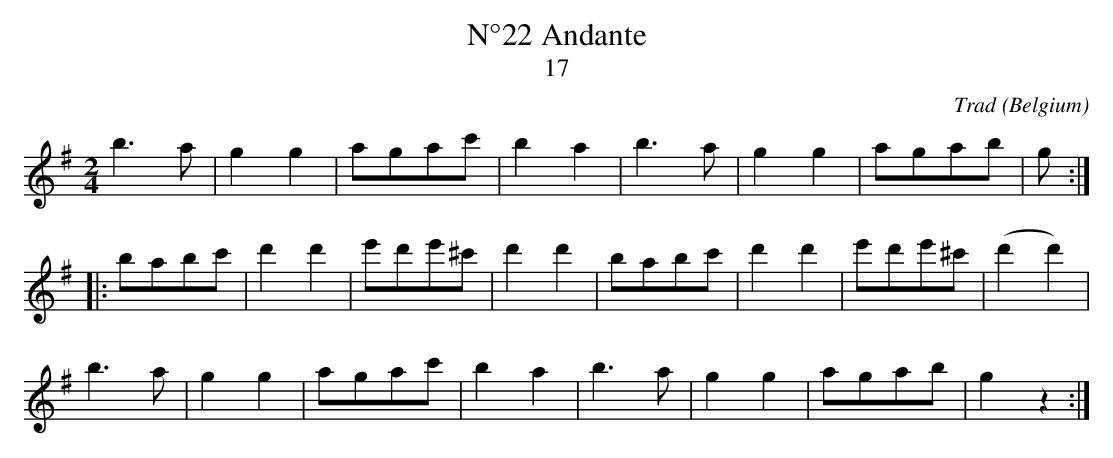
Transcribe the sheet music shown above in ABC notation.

X:1
T:N°22 Andante
T:17
C:Trad
O:Belgium
M:2/4
L:1/8
K:Gmaj
b3a|g2g2|agac'|b2a2|b3a|g2g2|agab|g:|
|:babc'|d'2d'2|e'd'e'^c'|d'2d'2|babc'|d'2d'2|e'd'e'^c'|(d'2d'2)|
b3a|g2g2|agac'|b2a2|b3a|g2g2|agab|g2z2:|]
